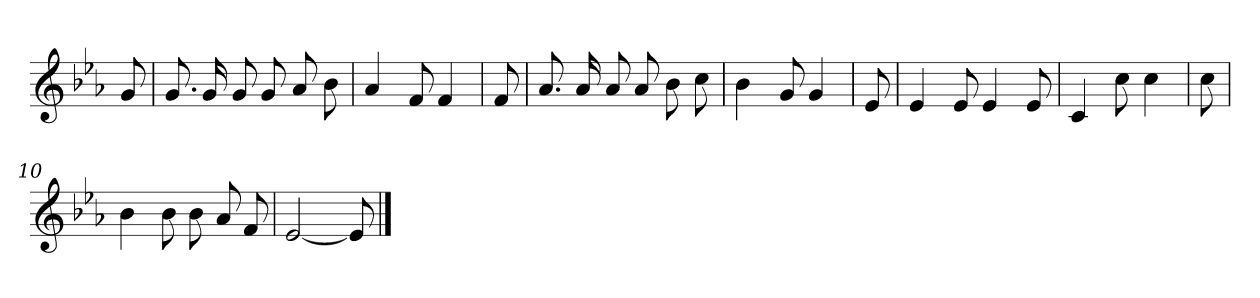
**kern
*part1
*staff1
*clefG2
*k[b-e-a-]
*E-:
=
8g
=1
8.g
16g
8g
8g
8a-
8b-
=2
4a-
8f
4f
=3
8f
=4
8.a-
16a-
8a-
8a-
8b-
8cc
=5
4b-
8g
4g
=6
8e-
=7
4e-
8e-
4e-
8e-
=8
4c
8cc
4cc
=9
8cc
=10
4b-
8b-
8b-
8a-
8f
=11
[2e-
8e-]
==
*-
